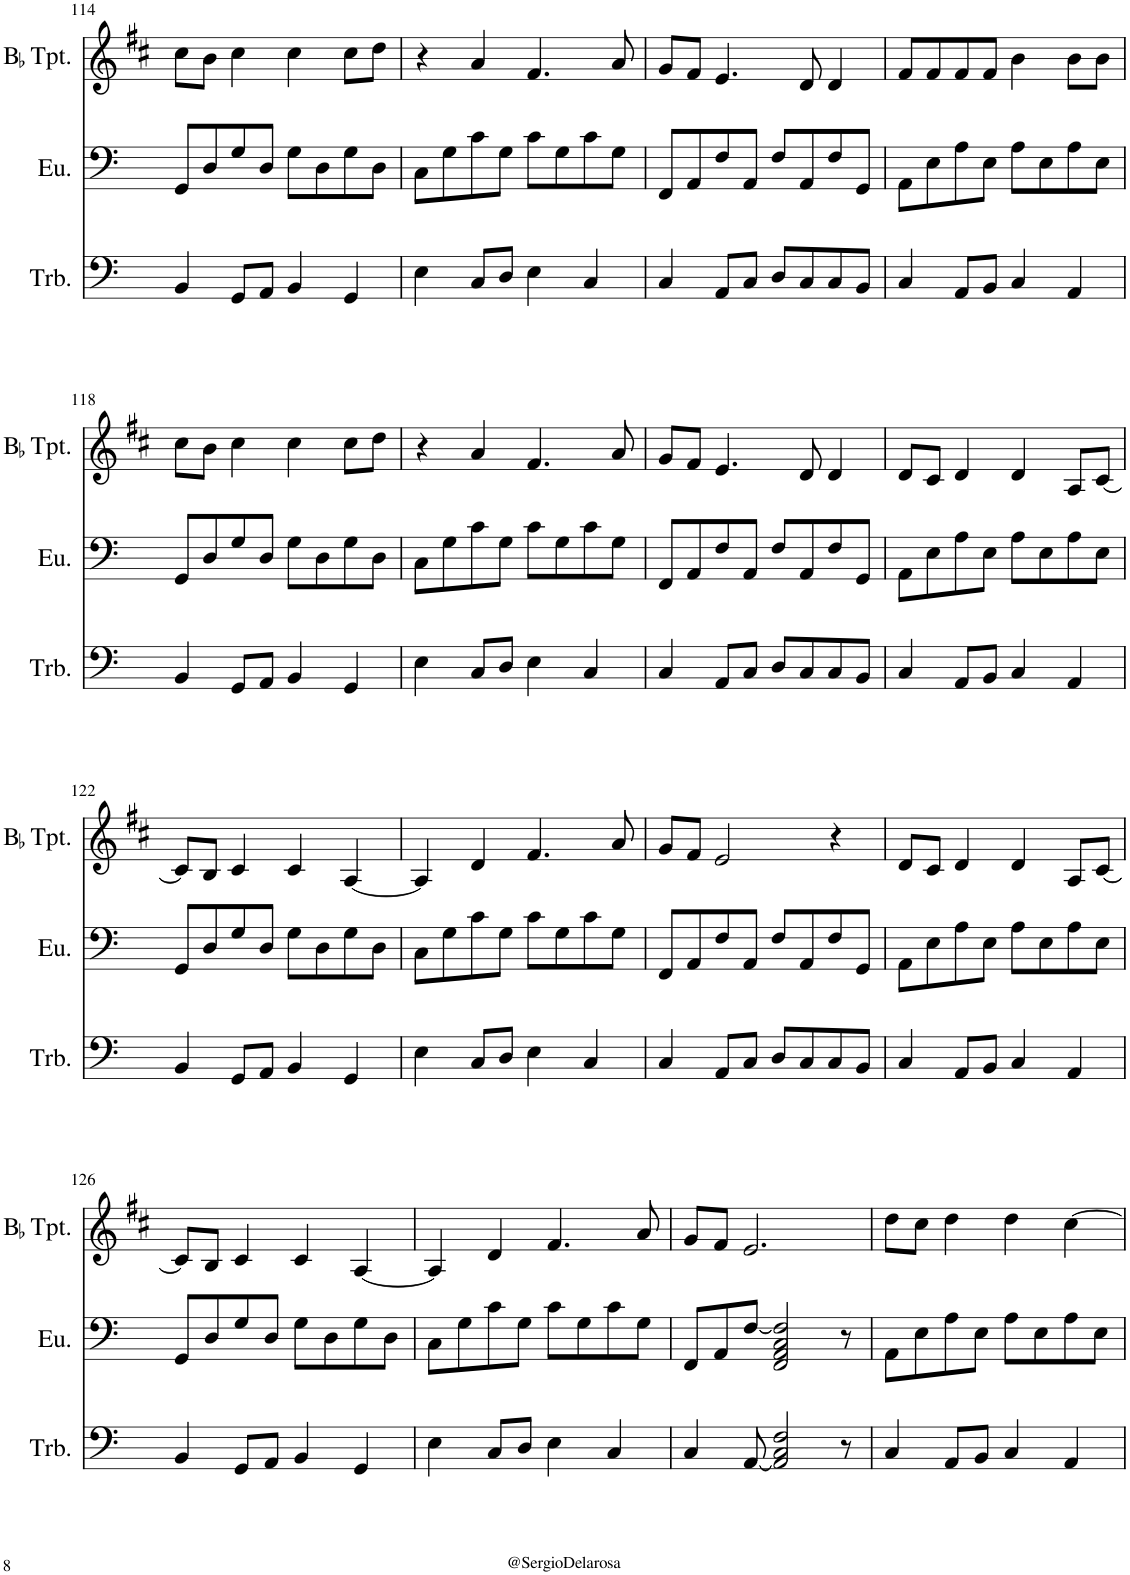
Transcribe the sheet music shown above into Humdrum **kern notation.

**kern	**kern	**kern
*part3	*part2	*part1
*staff3	*staff2	*staff1
*I"Trombone	*I"Euphonium	*I"BaccidentalFlat Trumpet
*I'Trb.	*I'Eu.	*I'BaccidentalFlat Tpt.
!!LO:PB:g=z
*clefF4	*clefF4	*clefG2
*	*	*Trd1c2
*k[]	*k[]	*k[f#c#]
*M4/4	*M4/4	*M4/4
=114	=114	=114
4BB/	8GG/L	8cc#\L
.	8D/	8b\J
8GG/L	8G/	4cc#\
8AA/J	8D/J	.
4BB/	8G\L	4cc#\
.	8D\	.
4GG/	8G\	8cc#\L
.	8D\J	8dd\J
=115	=115	=115
4E\	8C\L	4r
.	8G\	.
8C/L	8c\	4a/
8D/J	8G\J	.
4E\	8c\L	4.f#/
.	8G\	.
4C/	8c\	.
.	8G\J	8a/
=116	=116	=116
4C/	8FF/L	8g/L
.	8AA/	8f#/J
8AA/L	8F/	4.e/
8C/J	8AA/J	.
8D/L	8F/L	.
8C/	8AA/	8d/
8C/	8F/	4d/
8BB/J	8GG/J	.
=117	=117	=117
4C/	8AA\L	8f#/L
.	8E\	8f#/
8AA/L	8A\	8f#/
8BB/J	8E\J	8f#/J
4C/	8A\L	4b\
.	8E\	.
4AA/	8A\	8b\L
.	8E\J	8b\J
!!LO:LB:g=z
=118	=118	=118
4BB/	8GG/L	8cc#\L
.	8D/	8b\J
8GG/L	8G/	4cc#\
8AA/J	8D/J	.
4BB/	8G\L	4cc#\
.	8D\	.
4GG/	8G\	8cc#\L
.	8D\J	8dd\J
=119	=119	=119
4E\	8C\L	4r
.	8G\	.
8C/L	8c\	4a/
8D/J	8G\J	.
4E\	8c\L	4.f#/
.	8G\	.
4C/	8c\	.
.	8G\J	8a/
=120	=120	=120
4C/	8FF/L	8g/L
.	8AA/	8f#/J
8AA/L	8F/	4.e/
8C/J	8AA/J	.
8D/L	8F/L	.
8C/	8AA/	8d/
8C/	8F/	4d/
8BB/J	8GG/J	.
=121	=121	=121
4C/	8AA\L	8d/L
.	8E\	8c#/J
8AA/L	8A\	4d/
8BB/J	8E\J	.
4C/	8A\L	4d/
.	8E\	.
4AA/	8A\	8A/L
.	8E\J	[8c#/J
!!LO:LB:g=z
=122	=122	=122
4BB/	8GG/L	8c#/L]
.	8D/	8B/J
8GG/L	8G/	4c#/
8AA/J	8D/J	.
4BB/	8G\L	4c#/
.	8D\	.
4GG/	8G\	[4A/
.	8D\J	.
=123	=123	=123
4E\	8C\L	4A/]
.	8G\	.
8C/L	8c\	4d/
8D/J	8G\J	.
4E\	8c\L	4.f#/
.	8G\	.
4C/	8c\	.
.	8G\J	8a/
=124	=124	=124
4C/	8FF/L	8g/L
.	8AA/	8f#/J
8AA/L	8F/	2e/
8C/J	8AA/J	.
8D/L	8F/L	.
8C/	8AA/	.
8C/	8F/	4r
8BB/J	8GG/J	.
=125	=125	=125
4C/	8AA\L	8d/L
.	8E\	8c#/J
8AA/L	8A\	4d/
8BB/J	8E\J	.
4C/	8A\L	4d/
.	8E\	.
4AA/	8A\	8A/L
.	8E\J	[8c#/J
!!LO:LB:g=z
=126	=126	=126
4BB/	8GG/L	8c#/L]
.	8D/	8B/J
8GG/L	8G/	4c#/
8AA/J	8D/J	.
4BB/	8G\L	4c#/
.	8D\	.
4GG/	8G\	[4A/
.	8D\J	.
=127	=127	=127
4E\	8C\L	4A/]
.	8G\	.
8C/L	8c\	4d/
8D/J	8G\J	.
4E\	8c\L	4.f#/
.	8G\	.
4C/	8c\	.
.	8G\J	8a/
=128	=128	=128
4C/	8FF/L	8g/L
.	8AA/	8f#/J
[8AA/	[8F/J	2.e/
2AA/] 2C/ 2F/	2FF/ 2AA/ 2C/ 2F/]	.
8r	8r	.
=129	=129	=129
4C/	8AA\L	8dd\L
.	8E\	8cc#\J
8AA/L	8A\	4dd\
8BB/J	8E\J	.
4C/	8A\L	4dd\
.	8E\	.
4AA/	8A\	[4cc#\
.	8E\J	.
=	=	=
*-	*-	*-
